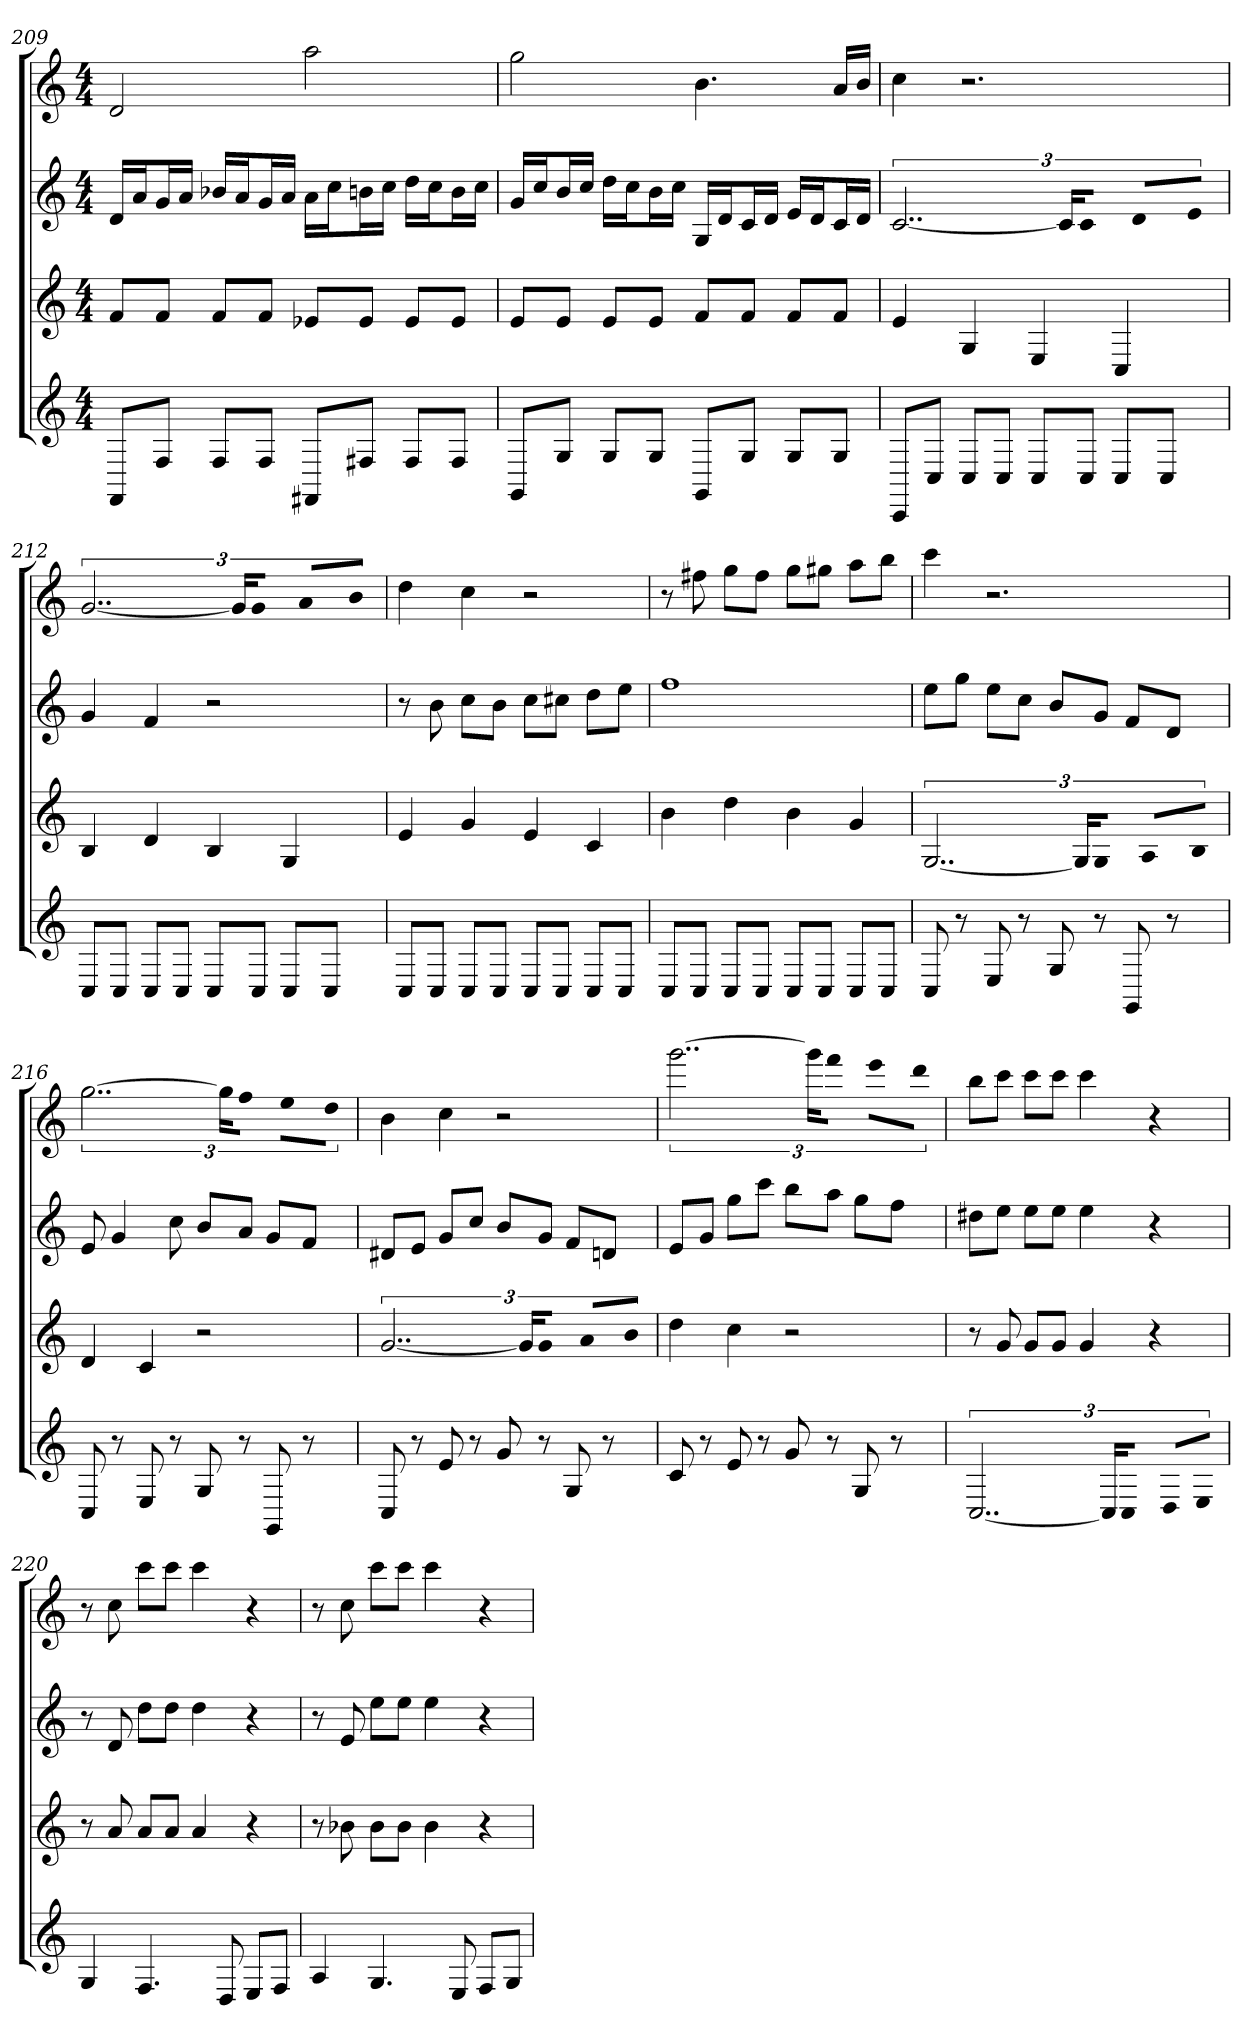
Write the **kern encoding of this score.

**kern	**kern	**kern	**kern
*part4	*part3	*part2	*part1
*staff4	*staff3	*staff2	*staff1
*k[]	*k[]	*k[]	*k[]
*C:	*C:	*C:	*C:
*M4/4	*M4/4	*M4/4	*M4/4
=209	=209	=209	=209
8FFL	8fL	16dLL	2d
.	.	16aJ	.
8FJ	8fJ	16gL	.
.	.	16aJJ	.
8FL	8fL	16b-XLL	.
.	.	16aJ	.
8FJ	8fJ	16gL	.
.	.	16aJJ	.
8FF#XL	8e-XL	16aLL	2aa
.	.	16ccJ	.
8F#XJ	8e-J	16bnL	.
.	.	16ccJJ	.
8F#L	8e-L	16ddLL	.
.	.	16ccJ	.
8F#J	8e-J	16bL	.
.	.	16ccJJ	.
=210	=210	=210	=210
8GGL	8eL	16gLL	2gg
.	.	16ccJ	.
8GJ	8eJ	16bL	.
.	.	16ccJJ	.
8GL	8eL	16ddLL	.
.	.	16ccJ	.
8GJ	8eJ	16bL	.
.	.	16ccJJ	.
8GGL	8fL	16GLL	4.b
.	.	16dJ	.
8GJ	8fJ	16cL	.
.	.	16dJJ	.
8GL	8fL	16eLL	.
.	.	16dJ	.
8GJ	8fJ	16cL	16aLL
.	.	16dJJ	16bJJ
=211	=211	=211	=211
8CCL	4e	[3..c	4cc
8CJ	.	.	.
8CL	4G	.	2.r
8CJ	.	.	.
8CL	4E	.	.
.	.	24cKL]	.
8CJ	.	8cJ	.
8CL	4C	8dL	.
8CJ	.	8eJ	.
=212	=212	=212	=212
8CL	4B	4g	[3..g
8CJ	.	.	.
8CL	4d	4f	.
8CJ	.	.	.
8CL	4B	2r	.
.	.	.	24gKL]
8CJ	.	.	8gJ
8CL	4G	.	8aL
8CJ	.	.	8bJ
=213	=213	=213	=213
8CL	4e	8r	4dd
8CJ	.	8b	.
8CL	4g	8ccL	4cc
8CJ	.	8bJ	.
8CL	4e	8ccL	2r
8CJ	.	8cc#XJ	.
8CL	4c	8ddL	.
8CJ	.	8eeJ	.
=214	=214	=214	=214
8CL	4b	1ff	8r
8CJ	.	.	8ff#X
8CL	4dd	.	8ggL
8CJ	.	.	8ff#J
8CL	4b	.	8ggL
8CJ	.	.	8gg#XJ
8CL	4g	.	8aaL
8CJ	.	.	8bbJ
=215	=215	=215	=215
8C	[3..G	8eeL	4ccc
8r	.	8ggJ	.
8E	.	8eeL	2.r
8r	.	8ccJ	.
8G	.	8bL	.
.	24GKL]	.	.
8r	8GJ	8gJ	.
8GG	8AL	8fL	.
8r	8BJ	8dJ	.
=216	=216	=216	=216
8C	4d	8e	[3..gg
8r	.	4g	.
8E	4c	.	.
8r	.	8cc	.
8G	2r	8bL	.
.	.	.	24ggKL]
8r	.	8aJ	8ffJ
8GG	.	8gL	8eeL
8r	.	8fJ	8ddJ
=217	=217	=217	=217
8C	[3..g	8d#XL	4b
8r	.	8eJ	.
8e	.	8gL	4cc
8r	.	8ccJ	.
8g	.	8bL	2r
.	24gKL]	.	.
8r	8gJ	8gJ	.
8G	8aL	8fL	.
8r	8bJ	8dnJ	.
=218	=218	=218	=218
8c	4dd	8eL	[3..ggg
8r	.	8gJ	.
8e	4cc	8ggL	.
8r	.	8cccJ	.
8g	2r	8bbL	.
.	.	.	24gggKL]
8r	.	8aaJ	8fffJ
8G	.	8ggL	8eeeL
8r	.	8ffJ	8dddJ
=219	=219	=219	=219
[3..C	8r	8dd#XL	8bbL
.	8g	8eeJ	8cccJ
.	8gL	8eeL	8cccL
.	8gJ	8eeJ	8cccJ
.	4g	4ee	4ccc
24CKL]	.	.	.
8CJ	.	.	.
8DL	4r	4r	4r
8EJ	.	.	.
=220	=220	=220	=220
4G	8r	8r	8r
.	8a	8d	8cc
4.F	8aL	8ddL	8cccL
.	8aJ	8ddJ	8cccJ
.	4a	4dd	4ccc
8D	.	.	.
8EL	4r	4r	4r
8FJ	.	.	.
=221	=221	=221	=221
4A	8r	8r	8r
.	8b-X	8e	8cc
4.G	8b-L	8eeL	8cccL
.	8b-J	8eeJ	8cccJ
.	4b-	4ee	4ccc
8E	.	.	.
8FL	4r	4r	4r
8GJ	.	.	.
=	=	=	=
*-	*-	*-	*-
